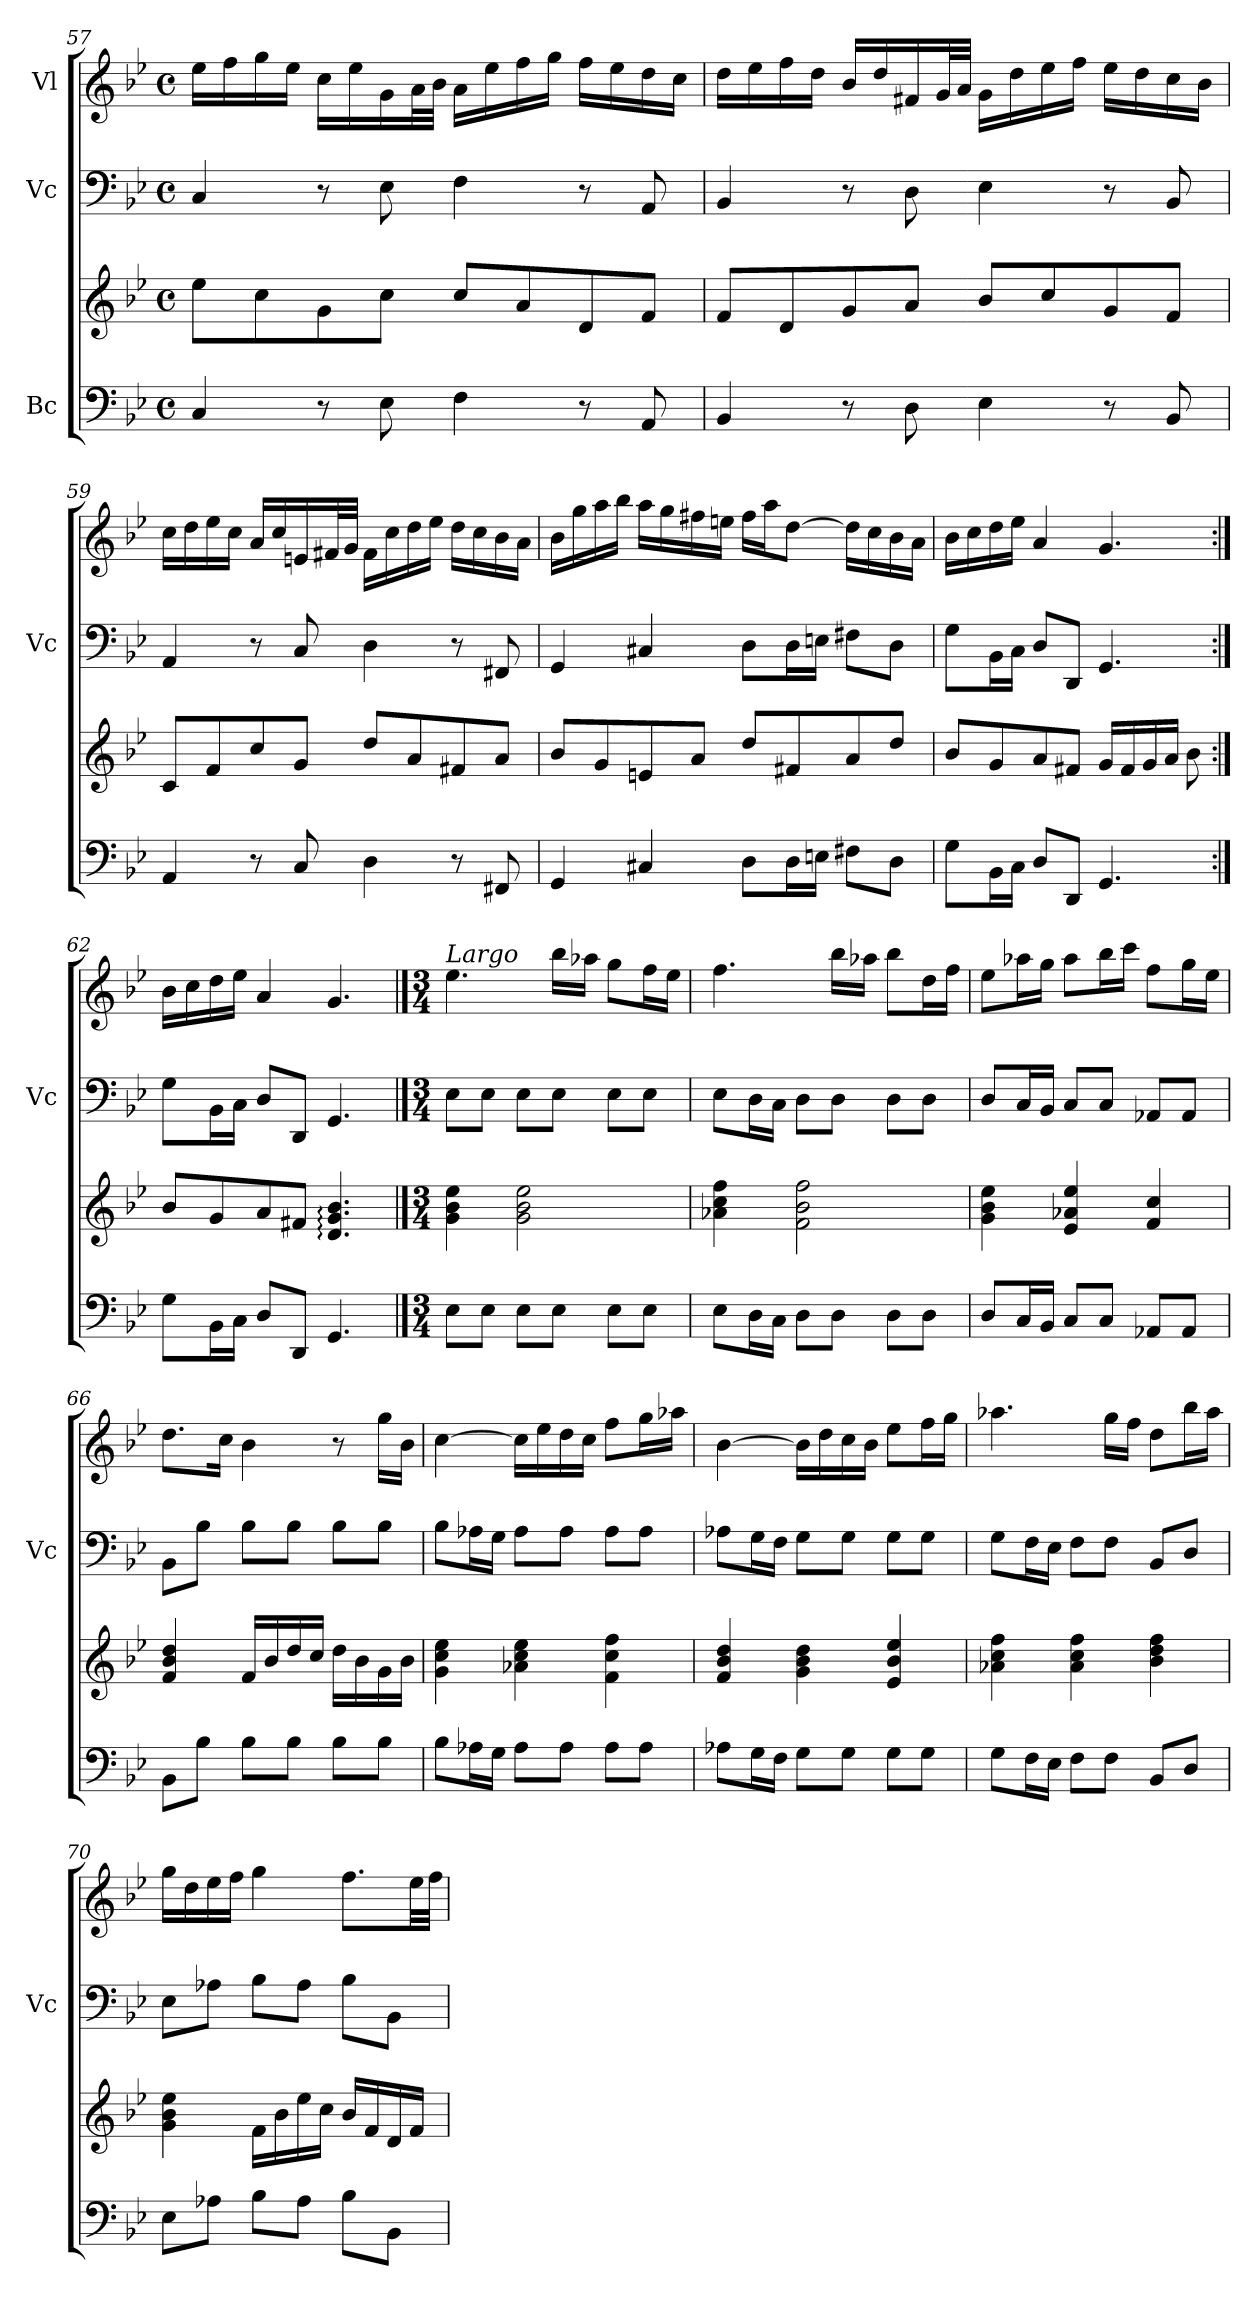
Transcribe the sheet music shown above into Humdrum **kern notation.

**kern	**kern	**kern	**kern
*part3	*part3	*part2	*part1
*staff4	*staff3	*staff2	*staff1
*I"Bc	*	*I"Vc	*I"Vl
*	*	*I'Vc	*
*clefF4	*clefG2	*clefF4	*clefG2
*k[b-e-]	*k[b-e-]	*k[b-e-]	*k[b-e-]
*M4/4	*M4/4	*M4/4	*M4/4
*met(c)	*met(c)	*met(c)	*met(c)
=57	=57	=57	=57
4C/	8ee-\L	4C/	16ee-\LL
.	.	.	16ff\
.	8cc\	.	16gg\
.	.	.	16ee-\JJ
8r	8g\	8r	16cc\LL
.	.	.	16ee-\
8E-\	8cc\J	8E-\	16g\
.	.	.	32a\L
.	.	.	32b-\JJJ
4F\	8cc/L	4F\	16a\LL
.	.	.	16ee-\
.	8a/	.	16ff\
.	.	.	16gg\JJ
8r	8d/	8r	16ff\LL
.	.	.	16ee-\
8AA/	8f/J	8AA/	16dd\
.	.	.	16cc\JJ
=58	=58	=58	=58
4BB-/	8f/L	4BB-/	16dd\LL
.	.	.	16ee-\
.	8d/	.	16ff\
.	.	.	16dd\JJ
8r	8g/	8r	16b-/LL
.	.	.	16dd/
8D\	8a/J	8D\	16f#X/
.	.	.	32g/L
.	.	.	32a/JJJ
4E-\	8b-/L	4E-\	16g\LL
.	.	.	16dd\
.	8cc/	.	16ee-\
.	.	.	16ff\JJ
8r	8g/	8r	16ee-\LL
.	.	.	16dd\
8BB-/	8f/J	8BB-/	16cc\
.	.	.	16b-\JJ
!!LO:LB:g=z
=59	=59	=59	=59
4AA/	8c/L	4AA/	16cc\LL
.	.	.	16dd\
.	8f/	.	16ee-\
.	.	.	16cc\JJ
8r	8cc/	8r	16a/LL
.	.	.	16cc/
8C/	8g/J	8C/	16en/
.	.	.	32f#X/L
.	.	.	32g/JJJ
4D\	8dd/L	4D\	16f#\LL
.	.	.	16cc\
.	8a/	.	16dd\
.	.	.	16ee-\JJ
8r	8f#X/	8r	16dd\LL
.	.	.	16cc\
8FF#X/	8a/J	8FF#X/	16b-\
.	.	.	16a\JJ
=60	=60	=60	=60
4GG/	8b-/L	4GG/	16b-\LL
.	.	.	16gg\
.	8g/	.	16aa\
.	.	.	16bb-\JJ
4C#X/	8en/	4C#X/	16aa\LL
.	.	.	16gg\
.	8a/J	.	16ff#X\
.	.	.	16een\JJ
8D\L	8dd/L	8D\L	16ff#\LL
.	.	.	16aa\J
16D\L	8f#X/	16D\L	[8dd\J
16En\JJ	.	16En\JJ	.
8F#X\L	8a/	8F#X\L	16dd\LL]
.	.	.	16cc\
8D\J	8dd/J	8D\J	16b-\
.	.	.	16a\JJ
=61	=61	=61	=61
8G\L	8b-/L	8G\L	16b-\LL
.	.	.	16cc\
16BB-\L	8g/	16BB-\L	16dd\
16C\JJ	.	16C\JJ	16ee-\JJ
8D/L	8a/	8D/L	4a/
8DD/J	8f#X/J	8DD/J	.
4.GG/	16g/LL	4.GG/	4.g/
.	16f#/	.	.
.	16g/	.	.
.	16a/JJ	.	.
.	8b-\	.	.
=62:|!	=62:|!	=62:|!	=62:|!
8G\L	8b-/L	8G\L	16b-\LL
.	.	.	16cc\
16BB-\L	8g/	16BB-\L	16dd\
16C\JJ	.	16C\JJ	16ee-\JJ
8D/L	8a/	8D/L	4a/
8DD/J	8f#X/J	8DD/J	.
4.GG/	4.d/: 4.g/: 4.b-/:	4.GG/	4.g/
!!LO:LB:g=z
==63	==63	==63	==63
*M3/4	*M3/4	*M3/4	*M3/4
*	*	*	*MM50
!	!	!	!LO:TX:a:i:t=Largo
8E-\L	4g\ 4b-\ 4ee-\	8E-\L	4.ee-\
8E-\J	.	8E-\J	.
8E-\L	2g\ 2b-\ 2ee-\	8E-\L	.
8E-\J	.	8E-\J	16bb-\LL
.	.	.	16aa-X\JJ
8E-\L	.	8E-\L	8gg\L
8E-\J	.	8E-\J	16ff\L
.	.	.	16ee-\JJ
=64	=64	=64	=64
8E-\L	4a-X\ 4cc\ 4ff\	8E-\L	4.ff\
16D\L	.	16D\L	.
16C\JJ	.	16C\JJ	.
8D\L	2f\ 2b-\ 2ff\	8D\L	.
8D\J	.	8D\J	16bb-\LL
.	.	.	16aa-X\JJ
8D\L	.	8D\L	8bb-\L
8D\J	.	8D\J	16dd\L
.	.	.	16ff\JJ
=65	=65	=65	=65
8D/L	4g\ 4b-\ 4ee-\	8D/L	8ee-\L
16C/L	.	16C/L	16aa-X\L
16BB-/JJ	.	16BB-/JJ	16gg\JJ
8C/L	4e-/ 4a-X/ 4ee-/	8C/L	8aa-\L
8C/J	.	8C/J	16bb-\L
.	.	.	16ccc\JJ
8AA-X/L	4f/ 4cc/	8AA-X/L	8ff\L
8AA-/J	.	8AA-/J	16gg\L
.	.	.	16ee-\JJ
=66	=66	=66	=66
8BB-\L	4f/ 4b-/ 4dd/	8BB-\L	8.dd\L
8B-\J	.	8B-\J	.
.	.	.	16cc\Jk
8B-\L	16f/LL	8B-\L	4b-\
.	16b-/	.	.
8B-\J	16dd/	8B-\J	.
.	16cc/JJ	.	.
8B-\L	16dd\LL	8B-\L	8r
.	16b-\	.	.
8B-\J	16g\	8B-\J	16gg\LL
.	16b-\JJ	.	16b-\JJ
=67	=67	=67	=67
8B-\L	4g\ 4cc\ 4ee-\	8B-\L	[4cc\
16A-X\L	.	16A-X\L	.
16G\JJ	.	16G\JJ	.
8A-\L	4a-X\ 4cc\ 4ee-\	8A-\L	16cc\LL]
.	.	.	16ee-\
8A-\J	.	8A-\J	16dd\
.	.	.	16cc\JJ
8A-\L	4f\ 4cc\ 4ff\	8A-\L	8ff\L
8A-\J	.	8A-\J	16gg\L
.	.	.	16aa-X\JJ
!!LO:PB:g=z
=68	=68	=68	=68
8A-X\L	4f/ 4b-/ 4dd/	8A-X\L	[4b-\
16G\L	.	16G\L	.
16F\JJ	.	16F\JJ	.
8G\L	4g\ 4b-\ 4dd\	8G\L	16b-\LL]
.	.	.	16dd\
8G\J	.	8G\J	16cc\
.	.	.	16b-\JJ
8G\L	4e-/ 4b-/ 4ee-/	8G\L	8ee-\L
8G\J	.	8G\J	16ff\L
.	.	.	16gg\JJ
=69	=69	=69	=69
8G\L	4a-X\ 4cc\ 4ff\	8G\L	4.aa-X\
16F\L	.	16F\L	.
16E-\JJ	.	16E-\JJ	.
8F\L	4a-\ 4cc\ 4ff\	8F\L	.
8F\J	.	8F\J	16gg\LL
.	.	.	16ff\JJ
8BB-/L	4b-\ 4dd\ 4ff\	8BB-/L	8dd\L
8D/J	.	8D/J	16bb-\L
.	.	.	16aa-\JJ
=70	=70	=70	=70
8E-\L	4g\ 4b-\ 4ee-\	8E-\L	16gg\LL
.	.	.	16dd\
8A-X\J	.	8A-X\J	16ee-\
.	.	.	16ff\JJ
8B-\L	16f\LL	8B-\L	4gg\
.	16b-\	.	.
8A-\J	16ee-\	8A-\J	.
.	16cc\JJ	.	.
8B-\L	16b-/LL	8B-\L	8.ff\L
.	16f/	.	.
8BB-\J	16d/	8BB-\J	.
.	16f/JJ	.	32ee-\LL
.	.	.	32ff\JJJ
=	=	=	=
*-	*-	*-	*-
